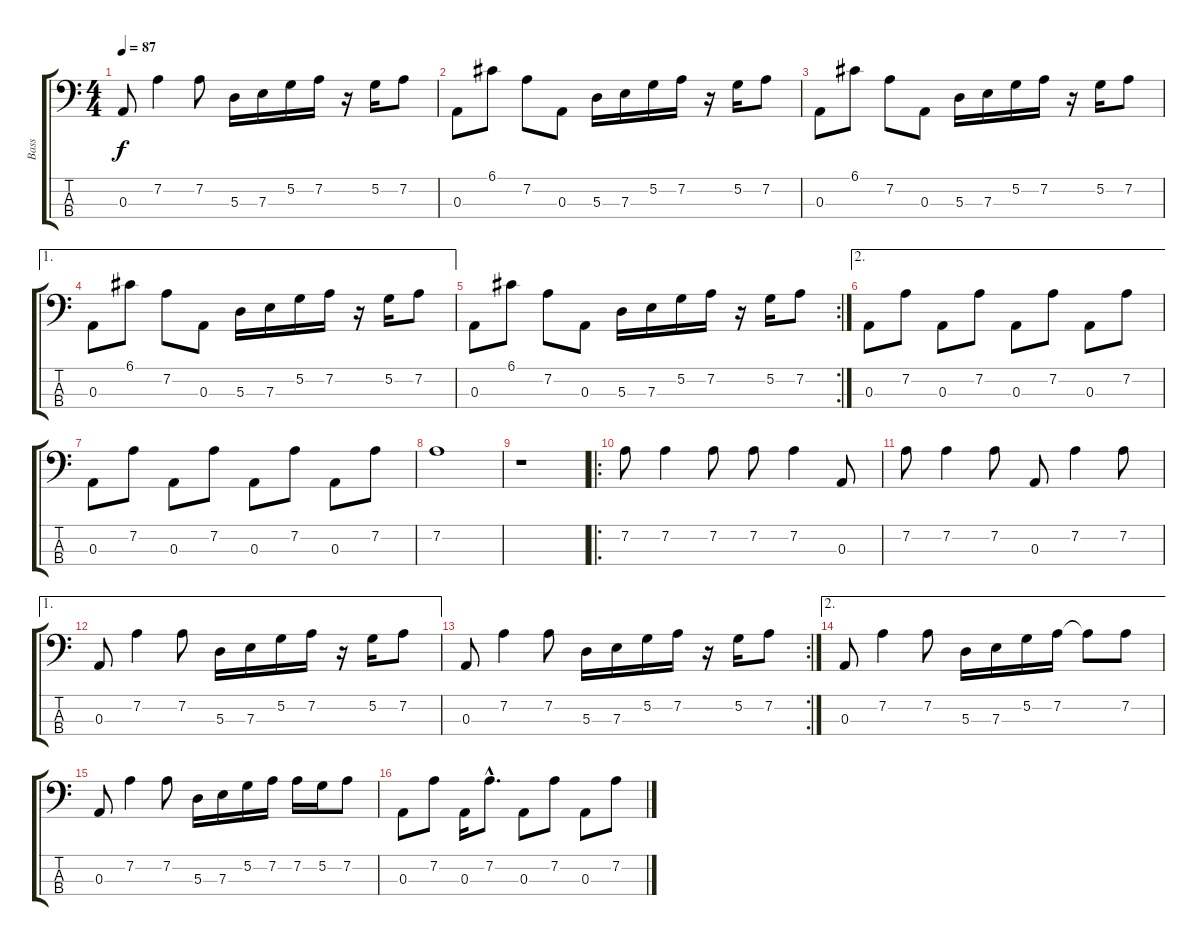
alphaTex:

\track ("Bass" "Bass") {instrument electricbassfinger}
\staff {score tabs}
\tuning (G2 D2 A1 E1) {hide}
\ts (4 4)
\tempo 87
\clef f4
\ks c
0.3.8{dy f} 7.2.4 7.2.8 5.3.16 7.3.16 5.2.16 7.2.16 r.16 5.2.16 7.2.8 |
0.3.8 6.1.8 7.2.8 0.3.8 5.3.16 7.3.16 5.2.16 7.2.16 r.16 5.2.16 7.2.8 |
0.3.8 6.1.8 7.2.8 0.3.8 5.3.16 7.3.16 5.2.16 7.2.16 r.16 5.2.16 7.2.8 |
\ae 1
0.3.8 6.1.8 7.2.8 0.3.8 5.3.16 7.3.16 5.2.16 7.2.16 r.16 5.2.16 7.2.8 |
\rc 2
0.3.8 6.1.8 7.2.8 0.3.8 5.3.16 7.3.16 5.2.16 7.2.16 r.16 5.2.16 7.2.8 |
\ae 2
0.3.8 7.2.8 0.3.8 7.2.8 0.3.8 7.2.8 0.3.8 7.2.8 |
0.3.8 7.2.8 0.3.8 7.2.8 0.3.8 7.2.8 0.3.8 7.2.8 |
7.2.1 |
r.1 |
\ro
7.2.8 7.2.4 7.2.8 7.2.8 7.2.4 0.3.8 |
7.2.8 7.2.4 7.2.8 0.3.8 7.2.4 7.2.8 |
\ae 1
0.3.8 7.2.4 7.2.8 5.3.16 7.3.16 5.2.16 7.2.16 r.16 5.2.16 7.2.8 |
\rc 2
0.3.8 7.2.4 7.2.8 5.3.16 7.3.16 5.2.16 7.2.16 r.16 5.2.16 7.2.8 |
\ae 2
0.3.8 7.2.4 7.2.8 5.3.16 7.3.16 5.2.16 7.2.16 7.2{t}.8 7.2.8 |
0.3.8 7.2.4 7.2.8 5.3.16 7.3.16 5.2.16 7.2.16 7.2.16 5.2.16 7.2.8 |
0.3.8 7.2.8 0.3.16 7.2{hac}.8{d} 0.3.8 7.2.8 0.3.8 7.2.8
